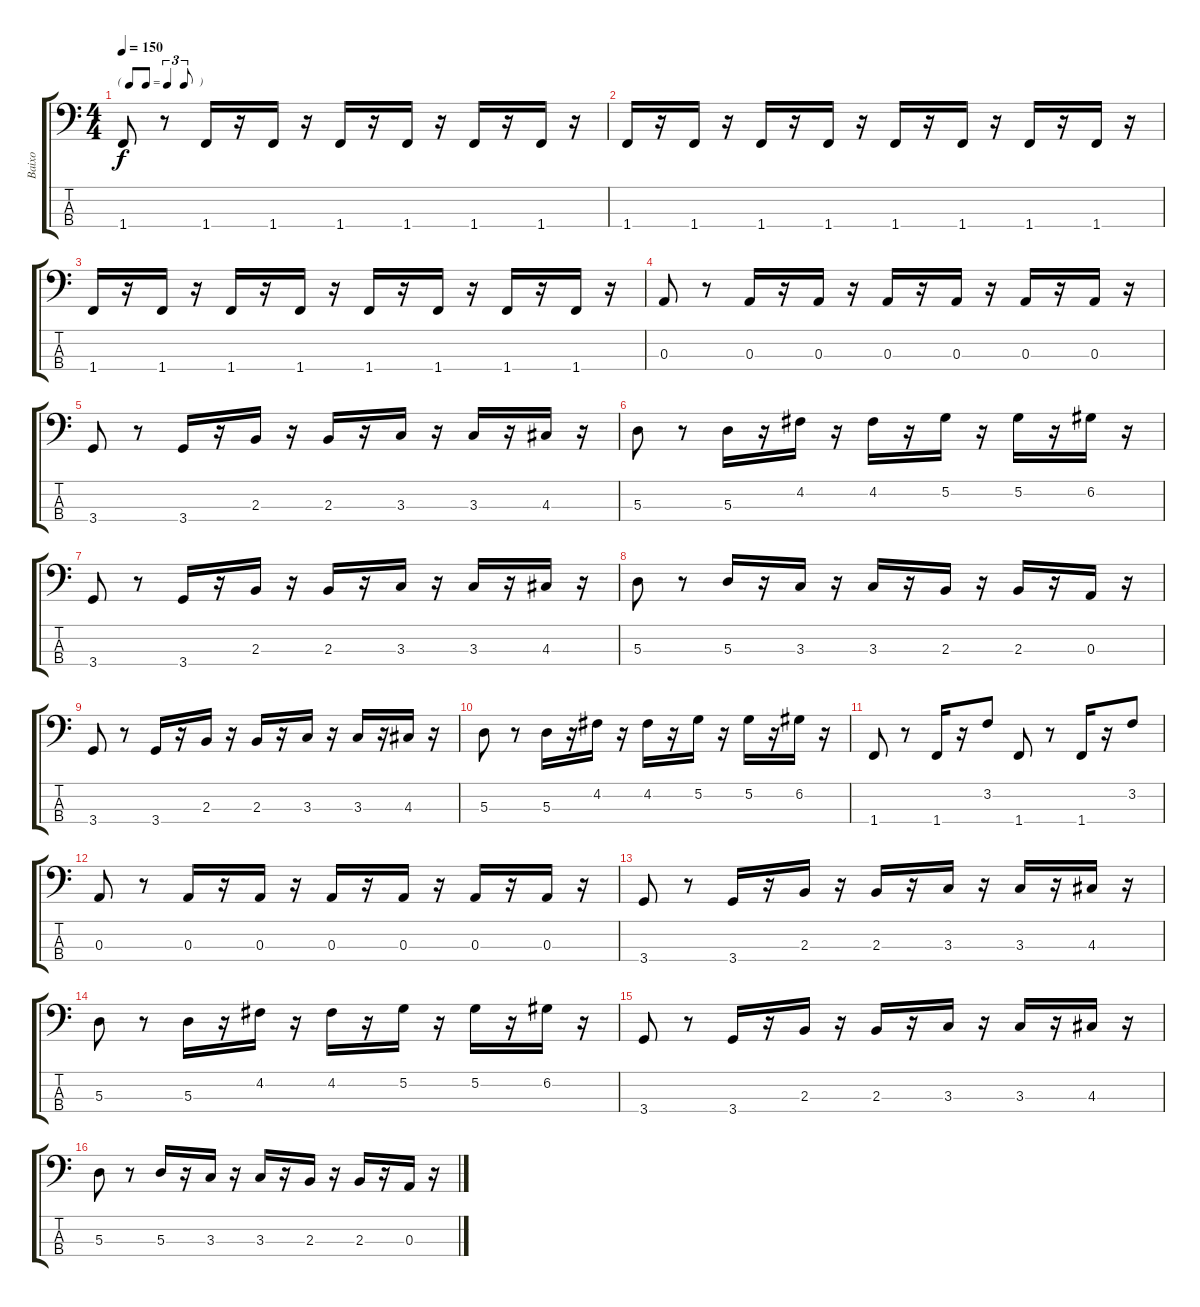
\track ("Baixo" "Baixo") {instrument electricbasspick}
\staff {score tabs}
\tuning (G2 D2 A1 E1) {hide}
\ts (4 4)
\tf triplet8th
\tempo 150
\clef f4
\ks c
1.4.8{dy f} r.8 1.4.16 r.16 1.4.16 r.16 1.4.16 r.16 1.4.16 r.16 1.4.16 r.16 1.4.16 r.16 |
1.4.16 r.16 1.4.16 r.16 1.4.16 r.16 1.4.16 r.16 1.4.16 r.16 1.4.16 r.16 1.4.16 r.16 1.4.16 r.16 |
1.4.16 r.16 1.4.16 r.16 1.4.16 r.16 1.4.16 r.16 1.4.16 r.16 1.4.16 r.16 1.4.16 r.16 1.4.16 r.16 |
0.3.8 r.8 0.3.16 r.16 0.3.16 r.16 0.3.16 r.16 0.3.16 r.16 0.3.16 r.16 0.3.16 r.16 |
3.4.8 r.8 3.4.16 r.16 2.3.16 r.16 2.3.16 r.16 3.3.16 r.16 3.3.16 r.16 4.3.16 r.16 |
5.3.8 r.8 5.3.16 r.16 4.2.16 r.16 4.2.16 r.16 5.2.16 r.16 5.2.16 r.16 6.2.16 r.16 |
3.4.8 r.8 3.4.16 r.16 2.3.16 r.16 2.3.16 r.16 3.3.16 r.16 3.3.16 r.16 4.3.16 r.16 |
5.3.8 r.8 5.3.16 r.16 3.3.16 r.16 3.3.16 r.16 2.3.16 r.16 2.3.16 r.16 0.3.16 r.16 |
3.4.8 r.8 3.4.16 r.16 2.3.16 r.16 2.3.16 r.16 3.3.16 r.16 3.3.16 r.16 4.3.16 r.16 |
5.3.8 r.8 5.3.16 r.16 4.2.16 r.16 4.2.16 r.16 5.2.16 r.16 5.2.16 r.16 6.2.16 r.16 |
1.4.8 r.8 1.4.16 r.16 3.2.8 1.4.8 r.8 1.4.16 r.16 3.2.8 |
0.3.8 r.8 0.3.16 r.16 0.3.16 r.16 0.3.16 r.16 0.3.16 r.16 0.3.16 r.16 0.3.16 r.16 |
3.4.8 r.8 3.4.16 r.16 2.3.16 r.16 2.3.16 r.16 3.3.16 r.16 3.3.16 r.16 4.3.16 r.16 |
5.3.8 r.8 5.3.16 r.16 4.2.16 r.16 4.2.16 r.16 5.2.16 r.16 5.2.16 r.16 6.2.16 r.16 |
3.4.8 r.8 3.4.16 r.16 2.3.16 r.16 2.3.16 r.16 3.3.16 r.16 3.3.16 r.16 4.3.16 r.16 |
5.3.8 r.8 5.3.16 r.16 3.3.16 r.16 3.3.16 r.16 2.3.16 r.16 2.3.16 r.16 0.3.16 r.16
